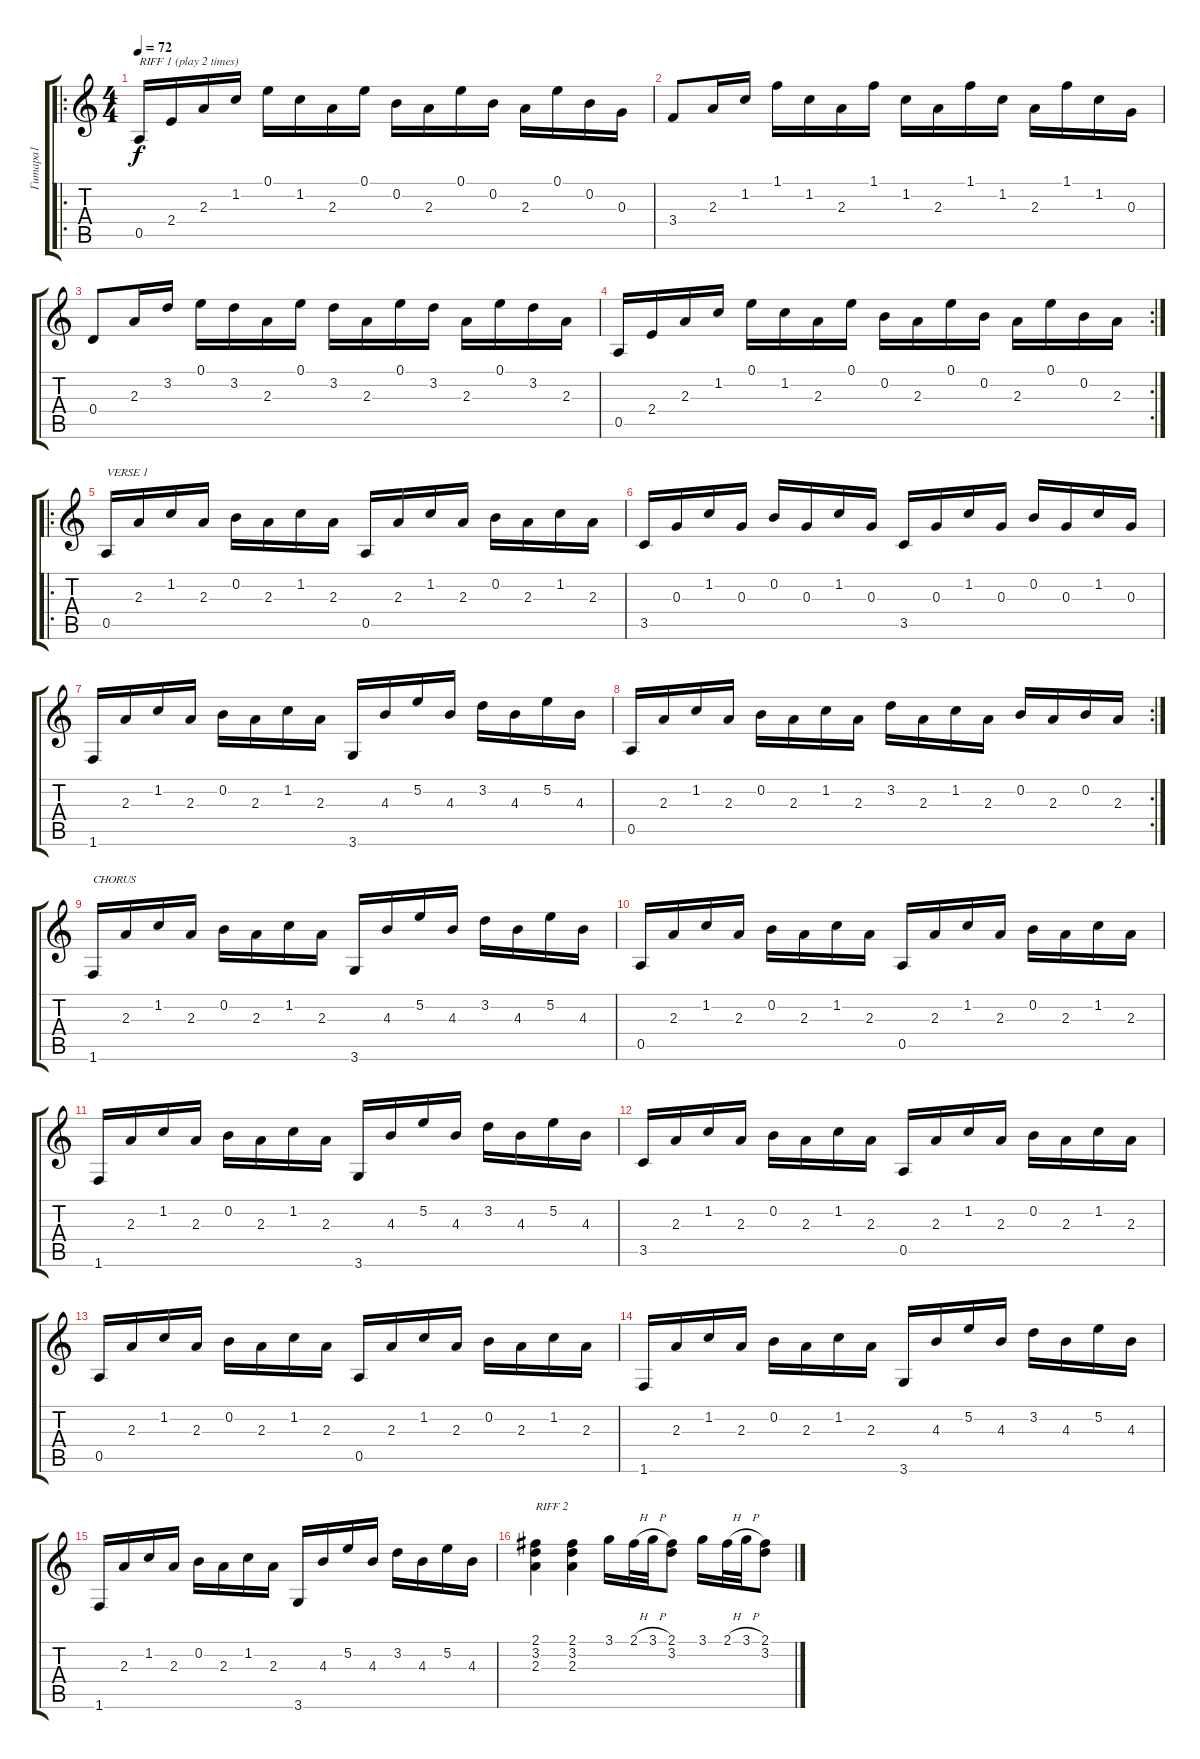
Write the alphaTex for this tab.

\track ("Гитара1" "Гитара1") {instrument acousticguitarsteel}
\staff {score tabs}
\tuning (E4 B3 G3 D3 A2 E2) {hide}
\ro
\ts (4 4)
\tempo 72
\clef g2
\ks c
0.5.16{txt "RIFF 1 (play 2 times)" dy f instrument acousticguitarsteel} 2.4.16 2.3.16 1.2.16 0.1.16 1.2.16 2.3.16 0.1.16 0.2.16 2.3.16 0.1.16 0.2.16 2.3.16 0.1.16 0.2.16 0.3.16 |
3.4.8 2.3.16 1.2.16 1.1.16 1.2.16 2.3.16 1.1.16 1.2.16 2.3.16 1.1.16 1.2.16 2.3.16 1.1.16 1.2.16 0.3.16 |
0.4.8 2.3.16 3.2.16 0.1.16 3.2.16 2.3.16 0.1.16 3.2.16 2.3.16 0.1.16 3.2.16 2.3.16 0.1.16 3.2.16 2.3.16 |
\rc 2
0.5.16 2.4.16 2.3.16 1.2.16 0.1.16 1.2.16 2.3.16 0.1.16 0.2.16 2.3.16 0.1.16 0.2.16 2.3.16 0.1.16 0.2.16 2.3.16 |
\ro
0.5.16{txt "VERSE 1"} 2.3.16 1.2.16 2.3.16 0.2.16 2.3.16 1.2.16 2.3.16 0.5.16 2.3.16 1.2.16 2.3.16 0.2.16 2.3.16 1.2.16 2.3.16 |
3.5.16 0.3.16 1.2.16 0.3.16 0.2.16 0.3.16 1.2.16 0.3.16 3.5.16 0.3.16 1.2.16 0.3.16 0.2.16 0.3.16 1.2.16 0.3.16 |
1.6.16 2.3.16 1.2.16 2.3.16 0.2.16 2.3.16 1.2.16 2.3.16 3.6.16 4.3.16 5.2.16 4.3.16 3.2.16 4.3.16 5.2.16 4.3.16 |
\rc 2
0.5.16 2.3.16 1.2.16 2.3.16 0.2.16 2.3.16 1.2.16 2.3.16 3.2.16 2.3.16 1.2.16 2.3.16 0.2.16 2.3.16 0.2.16 2.3.16 |
1.6.16{txt "CHORUS"} 2.3.16 1.2.16 2.3.16 0.2.16 2.3.16 1.2.16 2.3.16 3.6.16 4.3.16 5.2.16 4.3.16 3.2.16 4.3.16 5.2.16 4.3.16 |
0.5.16 2.3.16 1.2.16 2.3.16 0.2.16 2.3.16 1.2.16 2.3.16 0.5.16 2.3.16 1.2.16 2.3.16 0.2.16 2.3.16 1.2.16 2.3.16 |
1.6.16 2.3.16 1.2.16 2.3.16 0.2.16 2.3.16 1.2.16 2.3.16 3.6.16 4.3.16 5.2.16 4.3.16 3.2.16 4.3.16 5.2.16 4.3.16 |
3.5.16 2.3.16 1.2.16 2.3.16 0.2.16 2.3.16 1.2.16 2.3.16 0.5.16 2.3.16 1.2.16 2.3.16 0.2.16 2.3.16 1.2.16 2.3.16 |
0.5.16 2.3.16 1.2.16 2.3.16 0.2.16 2.3.16 1.2.16 2.3.16 0.5.16 2.3.16 1.2.16 2.3.16 0.2.16 2.3.16 1.2.16 2.3.16 |
1.6.16 2.3.16 1.2.16 2.3.16 0.2.16 2.3.16 1.2.16 2.3.16 3.6.16 4.3.16 5.2.16 4.3.16 3.2.16 4.3.16 5.2.16 4.3.16 |
1.6.16 2.3.16 1.2.16 2.3.16 0.2.16 2.3.16 1.2.16 2.3.16 3.6.16 4.3.16 5.2.16 4.3.16 3.2.16 4.3.16 5.2.16 4.3.16 |
(2.1 3.2 2.3).4{txt "RIFF 2"} (2.1 3.2 2.3).4 3.1.16 2.1{h}.32 3.1{h}.32 (2.1 3.2).8 3.1.16 2.1{h}.32 3.1{h}.32 (2.1 3.2).8
